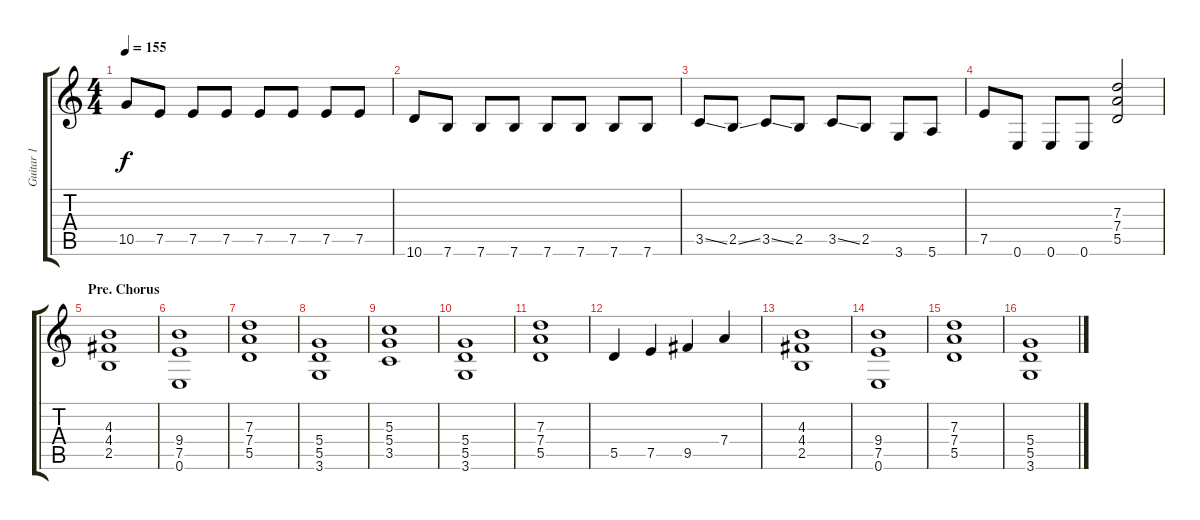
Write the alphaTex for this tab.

\track ("Guitar 1" "Guitar 1") {instrument distortionguitar}
\staff {score tabs}
\tuning (E4 B3 G3 D3 A2 E2) {hide}
\ts (4 4)
\tempo 155
\clef g2
\ks c
10.5.8{dy f} 7.5.8 7.5.8 7.5.8 7.5.8 7.5.8 7.5.8 7.5.8 |
10.6.8 7.6.8 7.6.8 7.6.8 7.6.8 7.6.8 7.6.8 7.6.8 |
3.5{ss}.8 2.5{ss}.8 3.5{ss}.8 2.5.8 3.5{ss}.8 2.5.8 3.6.8 5.6.8 |
7.5.8 0.6.8 0.6.8 0.6.8 (7.3 7.4 5.5).2 |
\section ("" "Pre. Chorus")
(4.3 4.4 2.5).1 |
(9.4 7.5 0.6).1 |
(7.3 7.4 5.5).1 |
(5.4 5.5 3.6).1 |
(5.3 5.4 3.5).1 |
(5.4 5.5 3.6).1 |
(7.3 7.4 5.5).1 |
5.5.4 7.5.4 9.5.4 7.4.4 |
(4.3 4.4 2.5).1 |
(9.4 7.5 0.6).1 |
(7.3 7.4 5.5).1 |
(5.4 5.5 3.6).1
